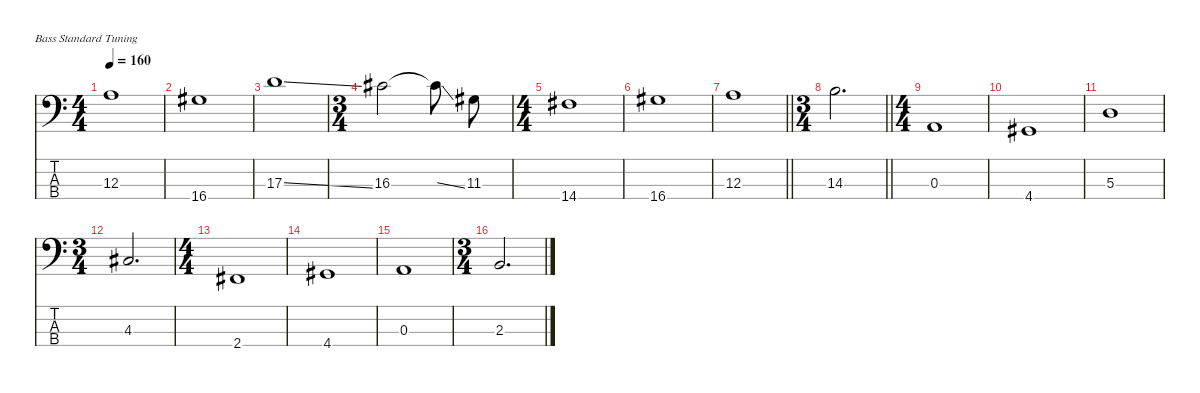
\defaultSystemsLayout 4
\hideDynamics
\bracketExtendMode nobrackets
\singleTrackTrackNamePolicy hidden
\multiTrackTrackNamePolicy hidden
\firstSystemTrackNameMode fullname
\firstSystemTrackNameOrientation horizontal
\otherSystemsTrackNameOrientation horizontal
\track ("Bass" "el.bs.") {instrument electricbassfinger}
\staff {score tabs}
\tuning (G2 D2 A1 E1)
\ts (4 4)
\beaming (8 2 2 2 2)
\tempo 160
\clef f4
\ks c
12.3.1{dy f beam Down} |
16.4{acc #}.1{beam Down} |
17.3{ss}.1{beam Down} |
\ts (3 4)
\beaming (8 3 1 1 1)
16.3{acc #}.2{beam Down} 16.3{ss t acc #}.8{beam Down} 11.3{acc #}.8{beam Down} |
\ts (4 4)
\beaming (8 2 2 2 2)
14.4{acc #}.1{beam Down} |
16.4{acc #}.1{beam Down} |
\barLineRight lightlight
12.3.1{beam Down} |
\ts (3 4)
\beaming (8 3 1 1 1)
\barLineRight lightlight
14.3.2{d beam Down} |
\ts (4 4)
\beaming (8 2 2 2 2)
0.3.1{beam Up} |
4.4{acc #}.1{beam Up} |
5.3.1{beam Down} |
\ts (3 4)
\beaming (8 3 1 1 1)
4.3{acc #}.2{d beam Up} |
\ts (4 4)
\beaming (8 2 2 2 2)
2.4{acc #}.1{beam Up} |
4.4{acc #}.1{beam Up} |
0.3.1{beam Up} |
\ts (3 4)
\beaming (8 3 1 1 1)
2.3.2{d beam Up}
